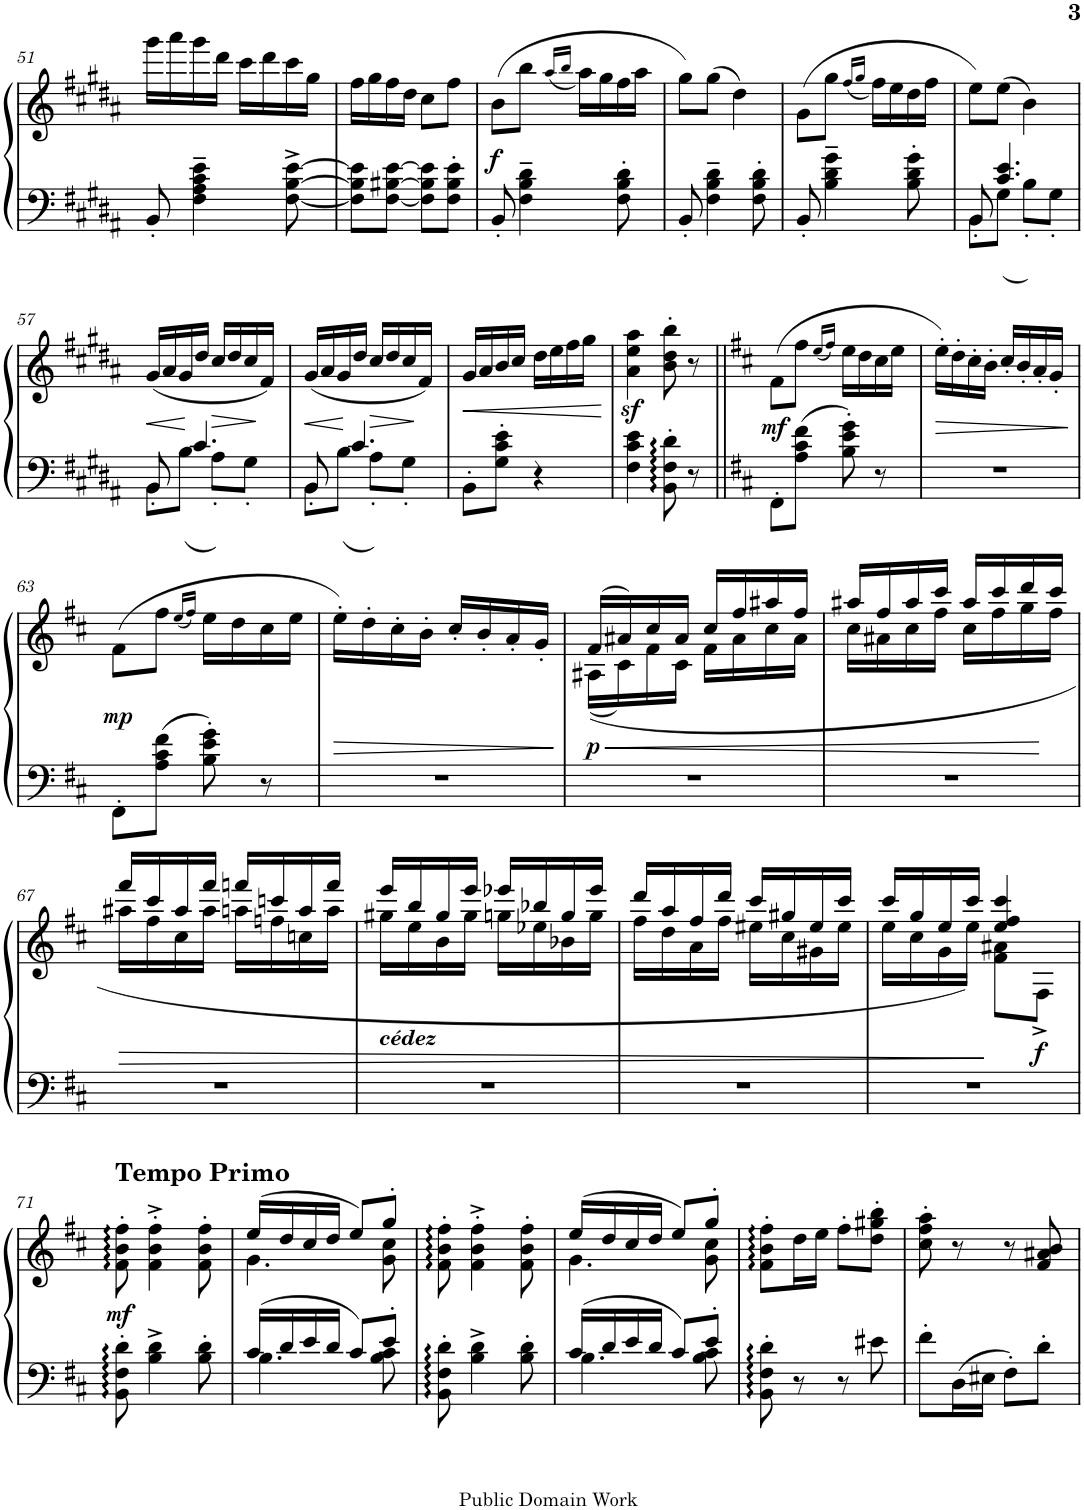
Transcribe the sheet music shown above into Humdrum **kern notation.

**kern	**kern	**dynam
*part1	*part1	*part1
*staff2	*staff1	*staff1/2
*I"Piano	*	*
*I'Pno.	*	*
!!LO:PB:g=z
*clefF4	*clefG2	*
*k[f#c#g#d#a#]	*k[f#c#g#d#a#]	*
*M2/4	*M2/4	*
=51	=51	=51
8BB'/	16ggg#\LL	.
.	16aaa#\	.
4F#\~ 4A#\~ 4c#\~ 4e\~	16ggg#\	.
.	16ddd#\JJ	.
.	16ccc#\LL	.
.	16ddd#\	.
[8F#\^ [8B\^ [8e\^	16ccc#\	.
.	16gg#\JJ	.
=52	=52	=52
8F#\] 8B\] 8e\]L	16ff#\LL	.
.	16gg#\	.
[8F#\ [8B#X\ [8e\J	16ff#\	.
.	16dd#\JJ	.
8F#\] 8B#\] 8e\]L	8cc#\L	.
8F#\' 8B#\' 8e\'J	8ff#\J	.
=53	=53	=53
!	!	!LO:DY:b
8BB'/	(8b\L	f
4F#\~ 4B\~ 4d#\~	8bb\J	.
.	(16qaa#/LL	.
.	16qbb/JJ	.
.	16aa#\LL)	.
.	16gg#\	.
8F#\' 8B\' 8d#\'	16ff#\	.
.	16aa#\JJ	.
=54	=54	=54
8BB'/	8gg#\L)	.
4F#\~ 4B\~ 4d#\~	(8gg#\J	.
.	4dd#\)	.
8F#\' 8B\' 8d#\'	.	.
=55	=55	=55
8BB'/	(8g#\L	.
4B\~ 4d#\~ 4g#\~	8gg#\J	.
.	(16qff#/LL	.
.	16qgg#/JJ	.
.	16ff#\LL)	.
.	16ee\	.
8B\' 8d#\' 8g#\'	16dd#\	.
.	16ff#\JJ	.
=56	=56	=56
*^	*	*
8BB'</	8BB\L	8ee\L)	.
4.c#/ 4.e/	8G#\J	(8ee\J	.
.	8B'\L	4b\)	.
.	8G#'\J	.	.
!!LO:LB:g=z
=57	=57	=57	=57
!	!	!	!LO:HP:b
8BB'</	8BB\L	(16g#/LL	<
.	.	16a#/	.
4.c#/	8B\J	16g#/	.
.	.	16dd#/JJ	[
!	!	!	!LO:HP:b
.	8A#'\L	16cc#/LL	>
.	.	16dd#/	.
.	8G#'\J	16cc#/	.
.	.	16f#/JJ)	]
=58	=58	=58	=58
!	!	!	!LO:HP:b
8BB'</	8BB\L	(16g#/LL	<
.	.	16a#/	.
4.c#/	8B\J	16g#/	.
.	.	16dd#/JJ	[
!	!	!	!LO:HP:b
.	8A#'\L	16cc#/LL	>
.	.	16dd#/	.
.	8G#'\J	16cc#/	.
.	.	16f#/JJ)	]
*v	*v	*	*
=59	=59	=59
!	!	!LO:HP:b
8BB'\L	16g#/LL	<
.	16a#/	.
8G#\' 8c#\' 8e\'J	16b/	.
.	16cc#/JJ	.
4r	16dd#\LL	.
.	16ee\	.
.	16ff#\	.
.	16gg#\JJ	.
.	.	[
=60	=60	=60
4F#\ 4c#\ 4e\	4a#\z< 4ee\z< 4aa#\z<	.
8BB\' 8F#\' 8d#\'	8b\' 8dd#\' 8bb\'	.
8r	8r	.
=61||	=61||	=61||
*k[f#c#]	*k[f#c#]	*
!	!	!LO:DY:b
8FF#'\L	(8f#\L	mf
8A\ 8c#\ 8f#\J	8ff#\J	.
.	(16qee/LL	.
.	16qff#/JJ)	.
8B\' 8e\' 8g\'	16ee\LL	.
.	16dd\	.
8r	16cc#\	.
.	16ee\JJ	.
=62	=62	=62
!	!	!LO:HP:b
2r	16ee'\LL)	>
.	16dd'\	.
.	16cc#'\	.
.	16b'\JJ	.
.	16cc#'/LL	.
.	16b'/	.
.	16a'/	.
.	16g'/JJ	.
.	.	]
!!LO:LB:g=z
=63	=63	=63
!	!	!LO:DY:b
8FF#'\L	(8f#\L	mp
8A\ 8c#\ 8f#\J	8ff#\J	.
.	(16qee/LL	.
.	16qff#/JJ)	.
8B\' 8e\' 8g\'	16ee\LL	.
.	16dd\	.
8r	16cc#\	.
.	16ee\JJ	.
=64	=64	=64
!	!	!LO:HP:b
2r	16ee'\LL)	>
.	16dd'\	.
.	16cc#'\	.
.	16b'\JJ	.
.	16cc#'/LL	.
.	16b'/	.
.	16a'/	.
.	16g'/JJ	.
.	.	]
=65	=65	=65
!	!	!LO:HP:b
*	*^	*
!	!	!	!LO:DY:n=1:b
2r	(16f#/LL	((16A#X\LL	< p
.	16a#X/)	16c#\)	.
.	16cc#/	16f#\	.
.	16a#/JJ	16c#\JJ	.
.	16cc#/LL	16f#\LL	.
.	16ff#/	16a#\	.
.	16aa#X/	16cc#\	.
.	16ff#/JJ	16a#\JJ	.
=66	=66	=66	=66
2r	16aa#X/LL	16cc#\LL	.
.	16ff#/	16a#X\	.
.	16aa#/	16cc#\	.
.	16ccc#/JJ	16ff#\JJ	.
.	16aa#/LL	16cc#\LL	.
.	16ccc#/	16ff#\	.
.	16ddd/	16gg\	.
.	16ccc#/JJ	16ff#\JJ	[
!!LO:LB:g=z	!!
=67	=67	=67	=67
!	!	!	!LO:HP:b
2r	16fff#/LL	16aa#X\LL	>
.	16ccc#/	16ff#\	.
.	16aa#/	16cc#\	.
.	16fff#/JJ	16aa#\JJ	.
.	16fffn/LL	16aan\LL	.
.	16cccn/	16ffn\	.
.	16aa/	16ccn\	.
.	16fff/JJ	16aa\JJ	.
=68	=68	=68	=68
!	!LO:TX:b:Bi:t=cédez	!	!
2r	16eee/LL	16gg#X\LL	.
.	16bb/	16ee\	.
.	16gg#/	16b\	.
.	16eee/JJ	16gg#\JJ	.
.	16eee-X/LL	16ggn\LL	.
.	16bb-X/	16ee-X\	.
.	16gg/	16b-X\	.
.	16eee-/JJ	16gg\JJ	.
=69	=69	=69	=69
2r	16ddd/LL	16ff#\LL	.
.	16aa/	16dd\	.
.	16ff#/	16a\	.
.	16ddd/JJ	16ff#\JJ	.
.	16ccc#/LL	16ee#X\LL	.
.	16gg#X/	16cc#\	.
.	16ee#/	16g#X\	.
.	16ccc#/JJ	16ee#\JJ	.
=70	=70	=70	=70
2r	16ccc#/LL	16ee\LL	.
.	16gg/	16cc#\	.
.	16ee/	16g\	.
.	16ccc#/JJ	16ee\JJ)	.
.	4ee/ 4ff#/ 4ccc#/	8f#\ 8a#X\L	]
!	!	!	!LO:DY:b
.	.	8F#^\J	f
!!LO:LB:g=z
=71	=71	=71	=71
!	!LO:TX:a:B:t=Tempo Primo	!	!
!	!	!	!LO:DY:b
*	*v	*v	*
8BB\' 8F#\' 8d\'	8f#\' 8b\' 8ff#\'	mf
4B\^ 4d\^	4f#\'^ 4b\'^ 4ff#\'^	.
8B\' 8d\'	8f#\' 8b\' 8ff#\'	.
=72	=72	=72
*^	*^	*
16c#/LL	4.B\	(16ee/LL	4.g\	.
16d/	.	16dd/	.	.
16e/	.	16cc#/	.	.
16d/JJ	.	16dd/JJ	.	.
8c#/L	.	8ee/L)	.	.
8e'/J	8B\ 8c#\	8gg'/J	8g\ 8cc#\	.
*v	*v	*	*	*
*	*v	*v	*
=73	=73	=73
8BB\' 8F#\' 8d\'	8f#\' 8b\' 8ff#\'	.
4B\^ 4d\^	4f#\'^ 4b\'^ 4ff#\'^	.
8B\' 8d\'	8f#\' 8b\' 8ff#\'	.
=74	=74	=74
*^	*^	*
16c#/LL	4.B\	(16ee/LL	4.g\	.
16d/	.	16dd/	.	.
16e/	.	16cc#/	.	.
16d/JJ	.	16dd/JJ	.	.
8c#/L	.	8ee/L)	.	.
8e'/J	8B\ 8c#\	8gg'/J	8g\ 8cc#\	.
*v	*v	*	*	*
*	*v	*v	*
=75	=75	=75
8BB\' 8F#\' 8d\'	8f#\' 8b\' 8ff#\'L	.
8r	16dd\L	.
.	16ee\JJ	.
8r	8ff#'\L	.
8e#X\	8dd\' 8gg#X\' 8bb\'J	.
=76	=76	=76
8f#'\L	8cc#\' 8ff#\' 8aa\'	.
16D\L	8r	.
16E#X\JJ	.	.
8F#'\L	8r	.
8d'\J	8f#/ 8a#X/ 8b/	.
=	=	=
*-	*-	*-
